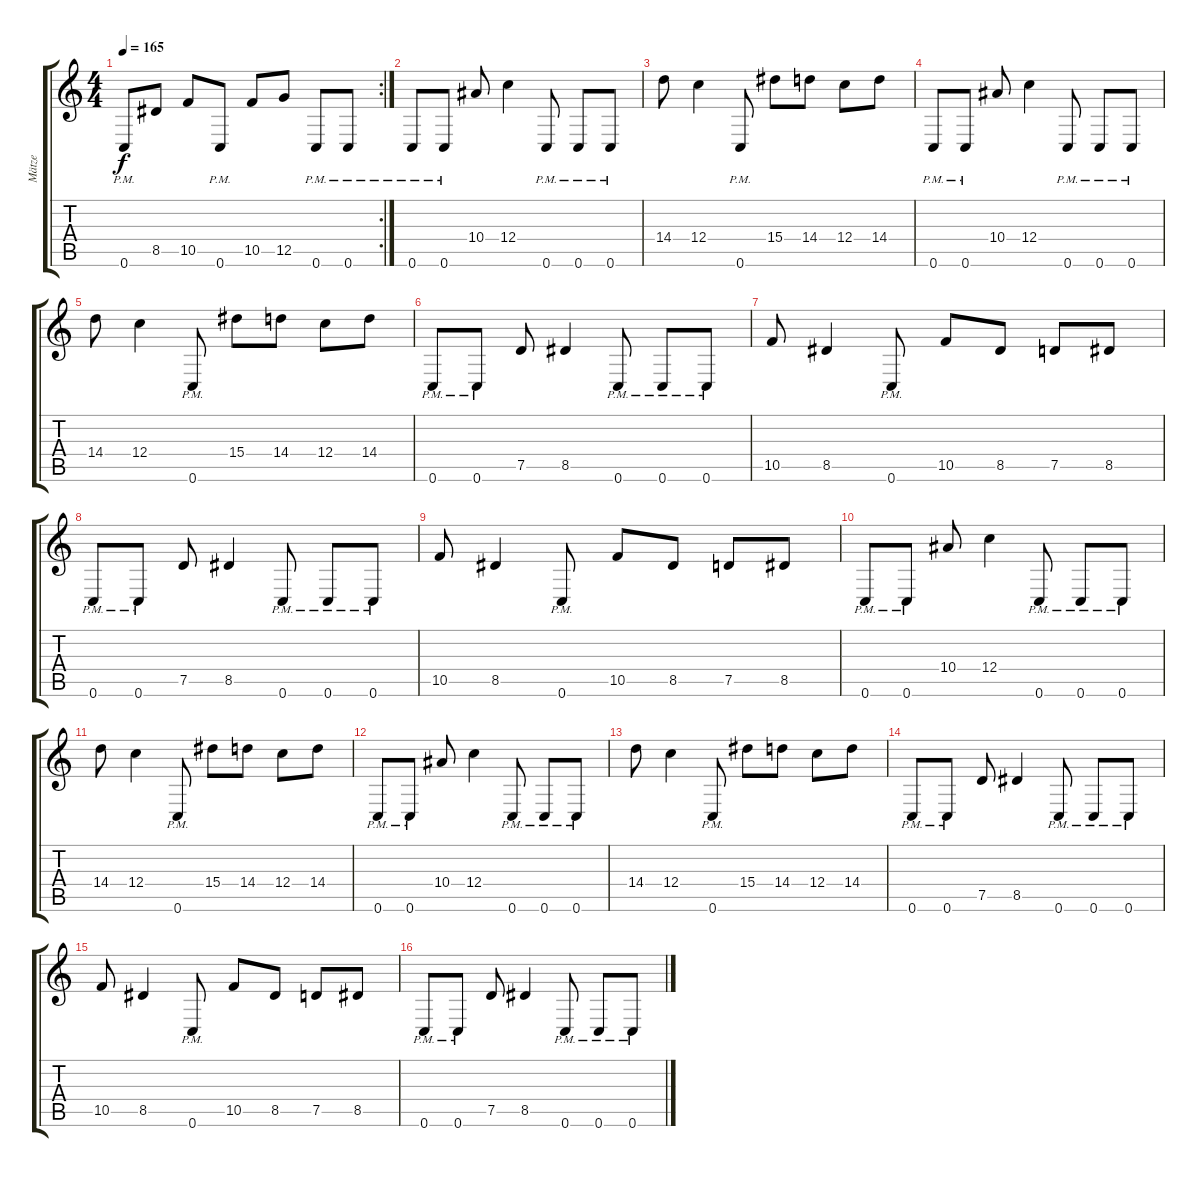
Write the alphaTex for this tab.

\track ("Mätze" "Mätze") {instrument distortionguitar}
\staff {score tabs}
\tuning (D4 A3 F3 C3 G2 C2) {hide}
\rc 2
\ts (4 4)
\tempo 165
\clef g2
\ks c
0.6{pm}.8{dy f} 8.5.8 10.5.8 0.6{pm}.8 10.5.8 12.5.8 0.6{pm}.8 0.6{pm}.8 |
0.6{pm}.8 0.6{pm}.8 10.4.8 12.4.4 0.6{pm}.8 0.6{pm}.8 0.6{pm}.8 |
14.4.8 12.4.4 0.6{pm}.8 15.4.8 14.4.8 12.4.8 14.4.8 |
0.6{pm}.8 0.6{pm}.8 10.4.8 12.4.4 0.6{pm}.8 0.6{pm}.8 0.6{pm}.8 |
14.4.8 12.4.4 0.6{pm}.8 15.4.8 14.4.8 12.4.8 14.4.8 |
0.6{pm}.8 0.6{pm}.8 7.5.8 8.5.4 0.6{pm}.8 0.6{pm}.8 0.6{pm}.8 |
10.5.8 8.5.4 0.6{pm}.8 10.5.8 8.5.8 7.5.8 8.5.8 |
0.6{pm}.8 0.6{pm}.8 7.5.8 8.5.4 0.6{pm}.8 0.6{pm}.8 0.6{pm}.8 |
10.5.8 8.5.4 0.6{pm}.8 10.5.8 8.5.8 7.5.8 8.5.8 |
0.6{pm}.8 0.6{pm}.8 10.4.8 12.4.4 0.6{pm}.8 0.6{pm}.8 0.6{pm}.8 |
14.4.8 12.4.4 0.6{pm}.8 15.4.8 14.4.8 12.4.8 14.4.8 |
0.6{pm}.8 0.6{pm}.8 10.4.8 12.4.4 0.6{pm}.8 0.6{pm}.8 0.6{pm}.8 |
14.4.8 12.4.4 0.6{pm}.8 15.4.8 14.4.8 12.4.8 14.4.8 |
0.6{pm}.8 0.6{pm}.8 7.5.8 8.5.4 0.6{pm}.8 0.6{pm}.8 0.6{pm}.8 |
10.5.8 8.5.4 0.6{pm}.8 10.5.8 8.5.8 7.5.8 8.5.8 |
0.6{pm}.8 0.6{pm}.8 7.5.8 8.5.4 0.6{pm}.8 0.6{pm}.8 0.6{pm}.8
